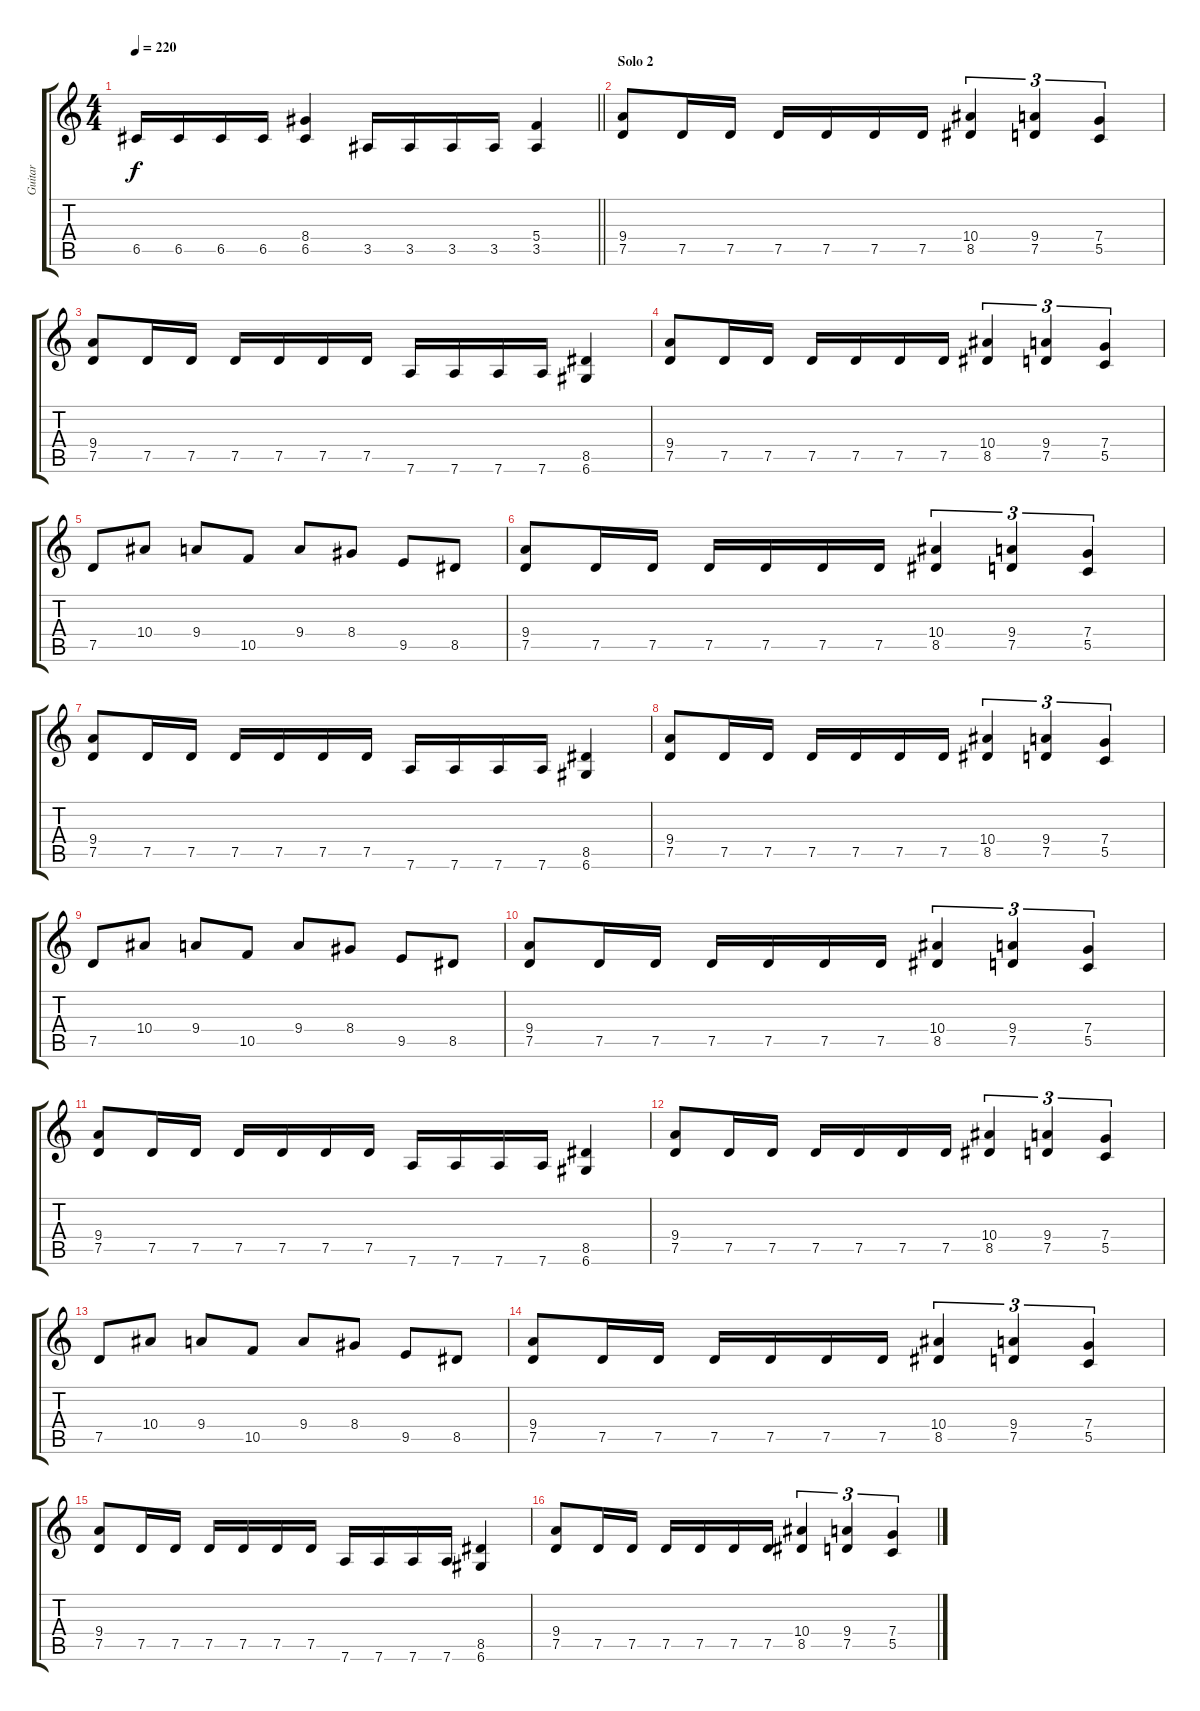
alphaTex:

\track ("Guitar" "Guitar") {instrument distortionguitar}
\staff {score tabs}
\tuning (D4 A3 F3 C3 G2 D2) {hide}
\ts (4 4)
\tempo 220
\clef g2
\barLineRight lightlight
\ks c
6.5.16{dy f} 6.5.16 6.5.16 6.5.16 (8.4 6.5).4 3.5.16 3.5.16 3.5.16 3.5.16 (5.4 3.5).4 |
\section ("" "Solo 2")
(9.4 7.5).8 7.5.16 7.5.16 7.5.16 7.5.16 7.5.16 7.5.16 (10.4 8.5).4{tu (3 2)} (9.4 7.5).4{tu (3 2)} (7.4 5.5).4{tu (3 2)} |
(9.4 7.5).8 7.5.16 7.5.16 7.5.16 7.5.16 7.5.16 7.5.16 7.6.16 7.6.16 7.6.16 7.6.16 (8.5 6.6).4 |
(9.4 7.5).8 7.5.16 7.5.16 7.5.16 7.5.16 7.5.16 7.5.16 (10.4 8.5).4{tu (3 2)} (9.4 7.5).4{tu (3 2)} (7.4 5.5).4{tu (3 2)} |
7.5.8 10.4.8 9.4.8 10.5.8 9.4.8 8.4.8 9.5.8 8.5.8 |
(9.4 7.5).8 7.5.16 7.5.16 7.5.16 7.5.16 7.5.16 7.5.16 (10.4 8.5).4{tu (3 2)} (9.4 7.5).4{tu (3 2)} (7.4 5.5).4{tu (3 2)} |
(9.4 7.5).8 7.5.16 7.5.16 7.5.16 7.5.16 7.5.16 7.5.16 7.6.16 7.6.16 7.6.16 7.6.16 (8.5 6.6).4 |
(9.4 7.5).8 7.5.16 7.5.16 7.5.16 7.5.16 7.5.16 7.5.16 (10.4 8.5).4{tu (3 2)} (9.4 7.5).4{tu (3 2)} (7.4 5.5).4{tu (3 2)} |
7.5.8 10.4.8 9.4.8 10.5.8 9.4.8 8.4.8 9.5.8 8.5.8 |
(9.4 7.5).8 7.5.16 7.5.16 7.5.16 7.5.16 7.5.16 7.5.16 (10.4 8.5).4{tu (3 2)} (9.4 7.5).4{tu (3 2)} (7.4 5.5).4{tu (3 2)} |
(9.4 7.5).8 7.5.16 7.5.16 7.5.16 7.5.16 7.5.16 7.5.16 7.6.16 7.6.16 7.6.16 7.6.16 (8.5 6.6).4 |
(9.4 7.5).8 7.5.16 7.5.16 7.5.16 7.5.16 7.5.16 7.5.16 (10.4 8.5).4{tu (3 2)} (9.4 7.5).4{tu (3 2)} (7.4 5.5).4{tu (3 2)} |
7.5.8 10.4.8 9.4.8 10.5.8 9.4.8 8.4.8 9.5.8 8.5.8 |
(9.4 7.5).8 7.5.16 7.5.16 7.5.16 7.5.16 7.5.16 7.5.16 (10.4 8.5).4{tu (3 2)} (9.4 7.5).4{tu (3 2)} (7.4 5.5).4{tu (3 2)} |
(9.4 7.5).8 7.5.16 7.5.16 7.5.16 7.5.16 7.5.16 7.5.16 7.6.16 7.6.16 7.6.16 7.6.16 (8.5 6.6).4 |
(9.4 7.5).8 7.5.16 7.5.16 7.5.16 7.5.16 7.5.16 7.5.16 (10.4 8.5).4{tu (3 2)} (9.4 7.5).4{tu (3 2)} (7.4 5.5).4{tu (3 2)}
